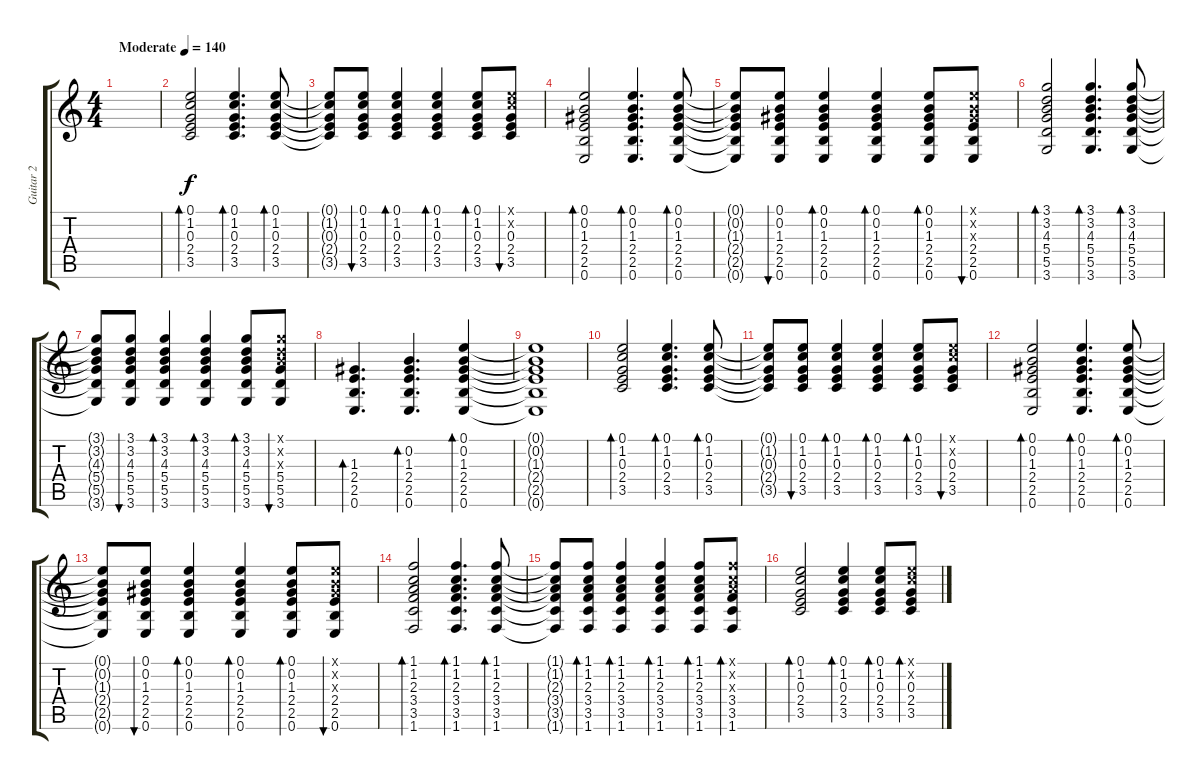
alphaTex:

\track ("Guitar 2" "Guitar 2") {instrument acousticguitarsteel}
\staff {score tabs}
\tuning (E4 B3 G3 D3 A2 E2) {hide}
\ts (4 4)
\tempo (140 "Moderate")
\clef g2
\ks c
|
(0.1 1.2 0.3 2.4 3.5).2{bd 60} (0.1 1.2 0.3 2.4 3.5).4{d bd 60} (0.1 1.2 0.3 2.4 3.5).8{bd 60} |
(0.1{t} 1.2{t} 0.3{t} 2.4{t} 3.5{t}).8 (0.1 1.2 0.3 2.4 3.5).8{bu 60} (0.1 1.2 0.3 2.4 3.5).4{bd 60} (0.1 1.2 0.3 2.4 3.5).4{bd 60} (0.1 1.2 0.3 2.4 3.5).8{bd 60} (0.1{x} 1.2{x} 0.3 2.4 3.5).8{bu 60} |
(0.1 0.2 1.3 2.4 2.5 0.6).2{bd 60} (0.1 0.2 1.3 2.4 2.5 0.6).4{d bd 60} (0.1 0.2 1.3 2.4 2.5 0.6).8{bd 60} |
(0.1{t} 0.2{t} 1.3{t} 2.4{t} 2.5{t} 0.6{t}).8 (0.1 0.2 1.3 2.4 2.5 0.6).8{bu 60} (0.1 0.2 1.3 2.4 2.5 0.6).4{bd 60} (0.1 0.2 1.3 2.4 2.5 0.6).4{bd 60} (0.1 0.2 1.3 2.4 2.5 0.6).8{bd 60} (0.1{x} 0.2{x} 1.3{x} 2.4 2.5 0.6).8{bu 60} |
(3.1 3.2 4.3 5.4 5.5 3.6).2{bd 60} (3.1 3.2 4.3 5.4 5.5 3.6).4{d bd 60} (3.1 3.2 4.3 5.4 5.5 3.6).8{bd 60} |
(3.1{t} 3.2{t} 4.3{t} 5.4{t} 5.5{t} 3.6{t}).8 (3.1 3.2 4.3 5.4 5.5 3.6).8{bu 60} (3.1 3.2 4.3 5.4 5.5 3.6).4{bd 60} (3.1 3.2 4.3 5.4 5.5 3.6).4{bd 60} (3.1 3.2 4.3 5.4 5.5 3.6).8{bd 60} (3.1{x} 3.2{x} 4.3{x} 5.4 5.5 3.6).8{bu 60} |
(1.3 2.4 2.5 0.6).4{d bd 120} (0.2 1.3 2.4 2.5 0.6).4{d bd 120} (0.1 0.2 1.3 2.4 2.5 0.6).4{bd 120} |
(0.1{t} 0.2{t} 1.3{t} 2.4{t} 2.5{t} 0.6{t}).1 |
(0.1 1.2 0.3 2.4 3.5).2{bd 60} (0.1 1.2 0.3 2.4 3.5).4{d bd 60} (0.1 1.2 0.3 2.4 3.5).8{bd 60} |
(0.1{t} 1.2{t} 0.3{t} 2.4{t} 3.5{t}).8 (0.1 1.2 0.3 2.4 3.5).8{bu 60} (0.1 1.2 0.3 2.4 3.5).4{bd 60} (0.1 1.2 0.3 2.4 3.5).4{bd 60} (0.1 1.2 0.3 2.4 3.5).8{bd 60} (0.1{x} 1.2{x} 0.3 2.4 3.5).8{bu 60} |
(0.1 0.2 1.3 2.4 2.5 0.6).2{bd 60} (0.1 0.2 1.3 2.4 2.5 0.6).4{d bd 60} (0.1 0.2 1.3 2.4 2.5 0.6).8{bd 60} |
(0.1{t} 0.2{t} 1.3{t} 2.4{t} 2.5{t} 0.6{t}).8 (0.1 0.2 1.3 2.4 2.5 0.6).8{bu 60} (0.1 0.2 1.3 2.4 2.5 0.6).4{bd 60} (0.1 0.2 1.3 2.4 2.5 0.6).4{bd 60} (0.1 0.2 1.3 2.4 2.5 0.6).8{bd 60} (0.1{x} 0.2{x} 1.3{x} 2.4 2.5 0.6).8{bu 60} |
(1.1 1.2 2.3 3.4 3.5 1.6).2{bd 60} (1.1 1.2 2.3 3.4 3.5 1.6).4{d bd 60} (1.1 1.2 2.3 3.4 3.5 1.6).8{bd 60} |
(1.1{t} 1.2{t} 2.3{t} 3.4{t} 3.5{t} 1.6{t}).8 (1.1 1.2 2.3 3.4 3.5 1.6).8{bd 60} (1.1 1.2 2.3 3.4 3.5 1.6).4{bd 60} (1.1 1.2 2.3 3.4 3.5 1.6).4{bd 60} (1.1 1.2 2.3 3.4 3.5 1.6).8{bd 60} (1.1{x} 1.2{x} 2.3{x} 3.4 3.5 1.6).8{bd 60} |
(0.1 1.2 0.3 2.4 3.5).2{bd 60} (0.1 1.2 0.3 2.4 3.5).4{bd 60} (0.1 1.2 0.3 2.4 3.5).8{bd 60} (0.1{x} 1.2{x} 0.3 2.4 3.5).8{bd 60}
